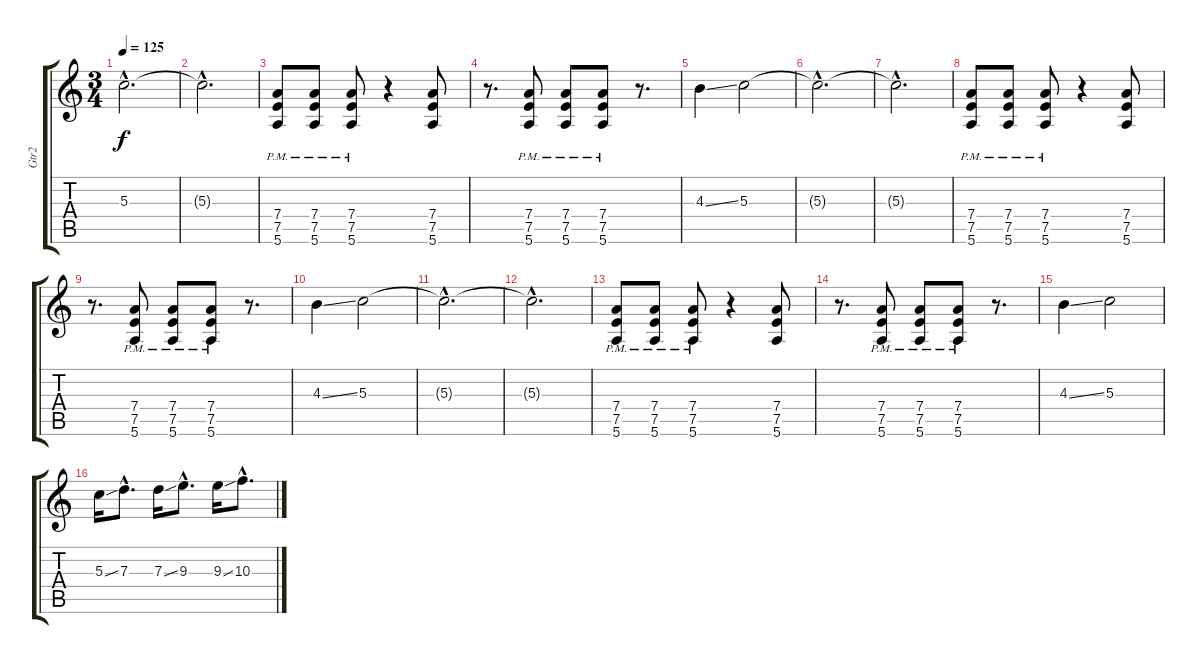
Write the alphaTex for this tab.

\track ("Gtr2" "Gtr2") {instrument distortionguitar}
\staff {score tabs}
\tuning (E4 B3 G3 D3 A2 E2) {hide}
\ts (3 4)
\tempo 125
\clef g2
\ks c
5.3{hac t}.2{d dy f} |
5.3{hac t}.2{d} |
(7.4{pm} 7.5{pm} 5.6{pm}).8 (7.4{pm} 7.5{pm} 5.6{pm}).8 (7.4{pm} 7.5{pm} 5.6{pm}).8 r.4 (7.4 7.5 5.6).8 |
r.8{d} (7.4{pm} 7.5{pm} 5.6{pm}).8 (7.4{pm} 7.5{pm} 5.6{pm}).8 (7.4{pm} 7.5 5.6{pm}).8 r.8{d} |
4.3{ss}.4 5.3.2 |
5.3{hac t}.2{d} |
5.3{hac t}.2{d} |
(7.4{pm} 7.5{pm} 5.6{pm}).8 (7.4{pm} 7.5{pm} 5.6{pm}).8 (7.4{pm} 7.5{pm} 5.6{pm}).8 r.4 (7.4 7.5 5.6).8 |
r.8{d} (7.4{pm} 7.5{pm} 5.6{pm}).8 (7.4{pm} 7.5{pm} 5.6{pm}).8 (7.4{pm} 7.5 5.6{pm}).8 r.8{d} |
4.3{ss}.4 5.3.2 |
5.3{hac t}.2{d} |
5.3{hac t}.2{d} |
(7.4{pm} 7.5{pm} 5.6{pm}).8 (7.4{pm} 7.5{pm} 5.6{pm}).8 (7.4{pm} 7.5{pm} 5.6{pm}).8 r.4 (7.4 7.5 5.6).8 |
r.8{d} (7.4{pm} 7.5{pm} 5.6{pm}).8 (7.4{pm} 7.5{pm} 5.6{pm}).8 (7.4{pm} 7.5 5.6{pm}).8 r.8{d} |
4.3{ss}.4 5.3.2 |
5.3{ss}.16 7.3{hac}.8{d} 7.3{ss}.16 9.3{hac}.8{d} 9.3{ss}.16 10.3{hac}.8{d}
